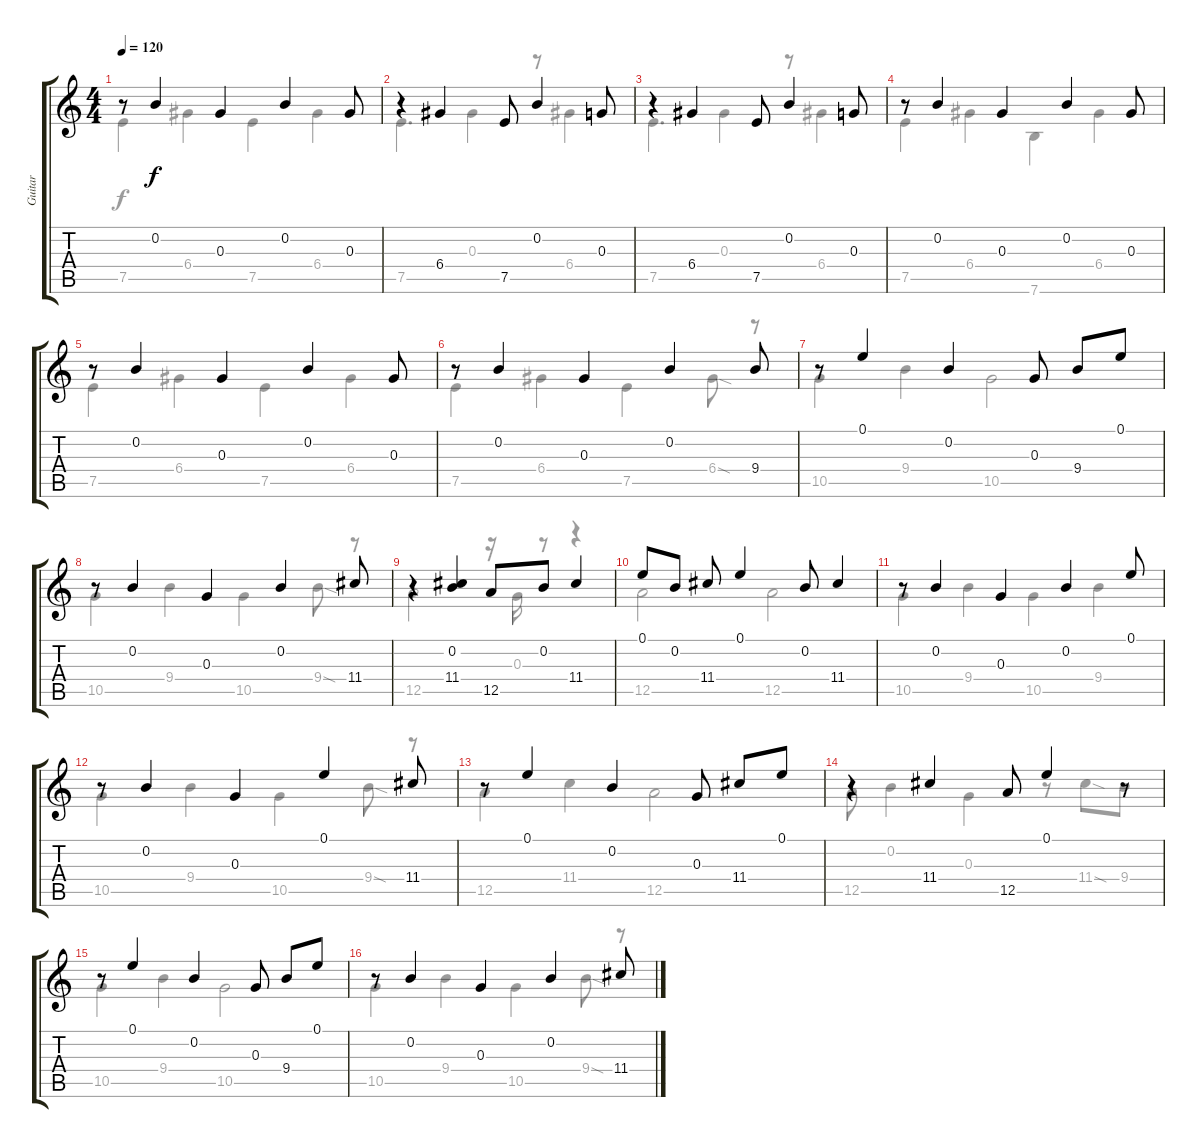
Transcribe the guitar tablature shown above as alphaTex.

\track ("Guitar" "Guitar") {instrument acousticguitarsteel}
\staff {score tabs}
\tuning (E4 B3 G3 D3 A2 E2) {hide}
\voice
\ts (4 4)
\tempo 120
\clef g2
\ks c
r.8{dy f} 0.2.4 0.3.4 0.2.4 0.3.8 |
r.4 6.4.4 7.5.8 0.2.4 0.3.8 |
r.4 6.4.4 7.5.8 0.2.4 0.3.8 |
r.8 0.2.4 0.3.4 0.2.4 0.3.8 |
r.8 0.2.4 0.3.4 0.2.4 0.3.8 |
r.8 0.2.4 0.3.4 0.2.4 9.4.8 |
r.8 0.1.4 0.2.4 0.3.8 9.4.8 0.1.8 |
r.8 0.2.4 0.3.4 0.2.4 11.4.8 |
r.4 (0.2 11.4).4 12.5.8 0.2.8 11.4.4 |
0.1.8 0.2.8 11.4.8 0.1.4 0.2.8 11.4.4 |
r.8 0.2.4 0.3.4 0.2.4 0.1.8 |
r.8 0.2.4 0.3.4 0.1.4 11.4.8 |
r.8 0.1.4 0.2.4 0.3.8 11.4.8 0.1.8 |
r.4 11.4.4 12.5.8 0.1.4 r.8 |
r.8 0.1.4 0.2.4 0.3.8 9.4.8 0.1.8 |
r.8 0.2.4 0.3.4 0.2.4 11.4.8
\voice
\clef g2
\ottava regular
\simile none
\ks c
7.5.4{dy f} 6.4.4 7.5.4 6.4.4 |
7.5.4{d} 0.3.4 r.8 6.4.4 |
7.5.4{d} 0.3.4 r.8 6.4.4 |
7.5.4 6.4.4 7.6.4 6.4.4 |
7.5.4 6.4.4 7.5.4 6.4.4 |
7.5.4 6.4.4 7.5.4 6.4{sod}.8 r.8 |
10.5.4 9.4.4 10.5.2 |
10.5.4 9.4.4 10.5.4 9.4{sod}.8 r.8 |
12.5.2 r.16 0.3.16 r.8 r.4 |
12.5.2 12.5.2 |
10.5.4 9.4.4 10.5.4 9.4.4 |
10.5.4 9.4.4 10.5.4 9.4{sod}.8 r.8 |
12.5.4 11.4.4 12.5.2 |
12.5.8 0.2.4 0.3.4 r.8 11.4{sod}.8 9.4.8 |
10.5.4 9.4.4 10.5.2 |
10.5.4 9.4.4 10.5.4 9.4{sod}.8 r.8
